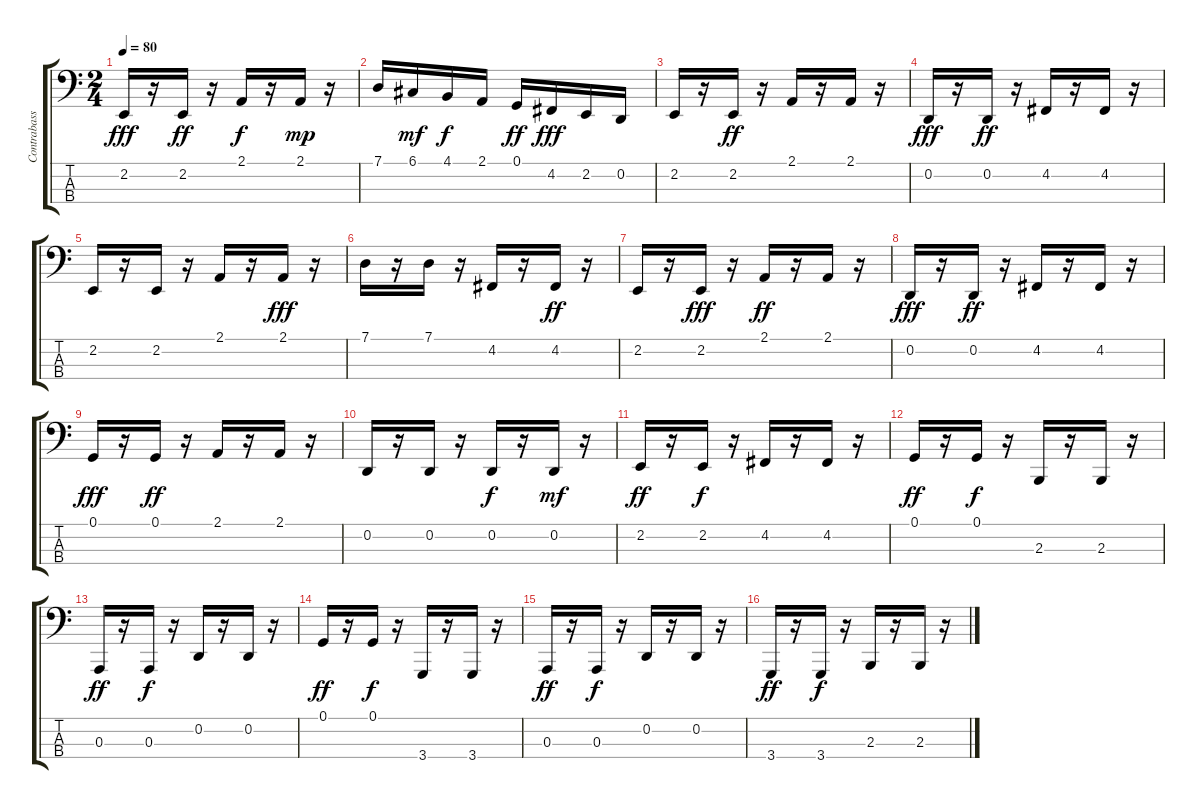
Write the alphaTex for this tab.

\track ("Contrabasses" "Contrabass") {instrument pizzicatostrings}
\staff {score tabs}
\tuning (G2 D2 A1 E1) {hide}
\ts (2 4)
\tempo 80
\clef f4
\ks c
2.2.16{dy fff} r.16 2.2.16{dy ff} r.16 2.1.16{dy f} r.16 2.1.16{dy mp} r.16 |
7.1.16 6.1.16{dy mf} 4.1.16{dy f} 2.1.16 0.1.16{dy ff} 4.2.16{dy fff} 2.2.16 0.2.16 |
2.2.16 r.16 2.2.16{dy ff} r.16 2.1.16 r.16 2.1.16 r.16 |
0.2.16{dy fff} r.16 0.2.16{dy ff} r.16 4.2.16 r.16 4.2.16 r.16 |
2.2.16 r.16 2.2.16 r.16 2.1.16 r.16 2.1.16{dy fff} r.16 |
7.1.16 r.16 7.1.16 r.16 4.2.16 r.16 4.2.16{dy ff} r.16 |
2.2.16 r.16 2.2.16{dy fff} r.16 2.1.16{dy ff} r.16 2.1.16 r.16 |
0.2.16{dy fff} r.16 0.2.16{dy ff} r.16 4.2.16 r.16 4.2.16 r.16 |
0.1.16{dy fff} r.16 0.1.16{dy ff} r.16 2.1.16 r.16 2.1.16 r.16 |
0.2.16 r.16 0.2.16 r.16 0.2.16{dy f} r.16 0.2.16{dy mf} r.16 |
2.2.16{dy ff} r.16 2.2.16{dy f} r.16 4.2.16 r.16 4.2.16 r.16 |
0.1.16{dy ff} r.16 0.1.16{dy f} r.16 2.3.16 r.16 2.3.16 r.16 |
0.3.16{dy ff} r.16 0.3.16{dy f} r.16 0.2.16 r.16 0.2.16 r.16 |
0.1.16{dy ff} r.16 0.1.16{dy f} r.16 3.4.16 r.16 3.4.16 r.16 |
0.3.16{dy ff} r.16 0.3.16{dy f} r.16 0.2.16 r.16 0.2.16 r.16 |
3.4.16{dy ff} r.16 3.4.16{dy f} r.16 2.3.16 r.16 2.3.16 r.16
